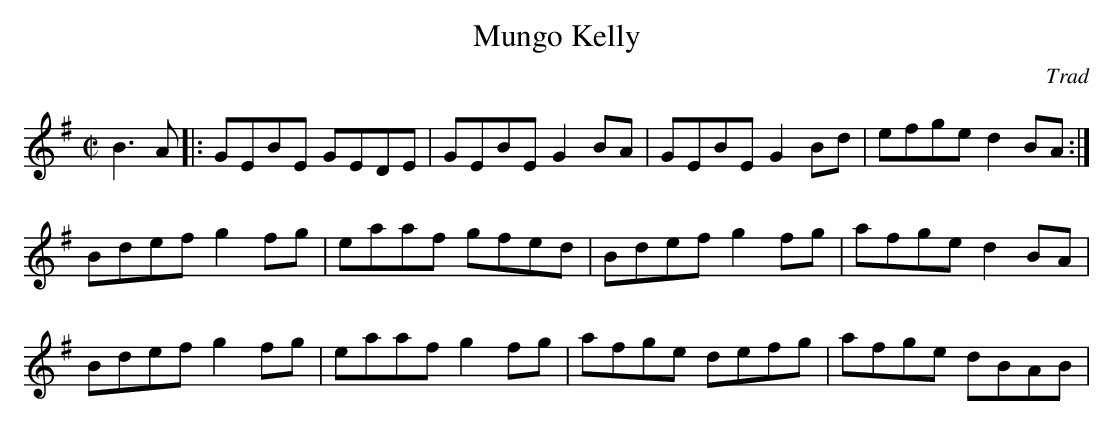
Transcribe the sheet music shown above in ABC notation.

X:1
T:Mungo Kelly
C:Trad
M:C|
K:Em
L:1/8
B3 A|: GEBE GEDE|GEBE G2BA|GEBE G2Bd|efge d2BA :|
 Bdef g2fg|eaaf gfed|Bdef g2fg|afge d2BA|
 Bdef g2fg|eaaf g2fg|afge defg|afge dBAB|
